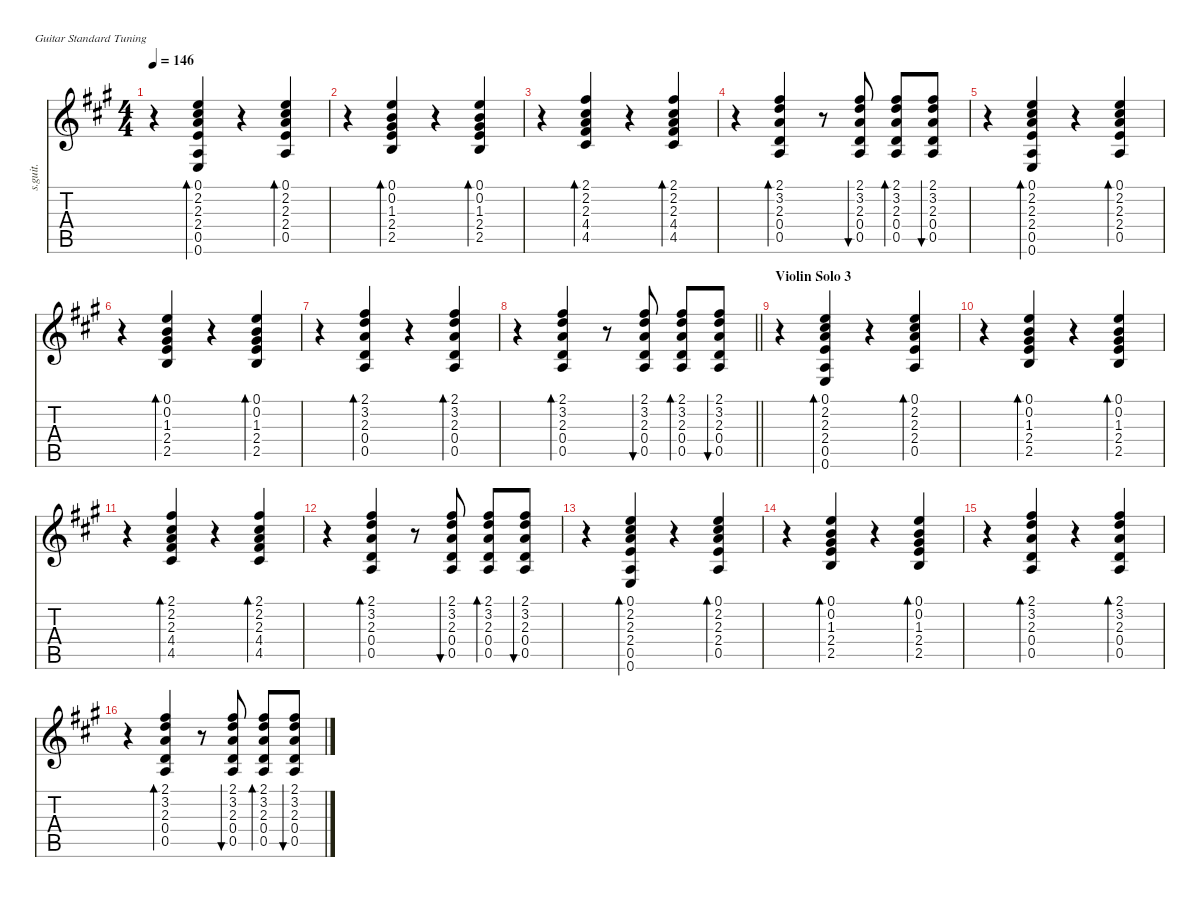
\defaultSystemsLayout 4
\hideDynamics
\bracketExtendMode nobrackets
\otherSystemsTrackNameOrientation horizontal
\track ("Guitar-hid" "s.guit.") {defaultSystemsLayout 4 instrument acousticguitarsteel}
\staff {score tabs}
\tuning (E4 B3 G3 D3 A2 E2)
\ts (4 4)
\tempo 146
\clef g2
\ks a
r.4{dy f beam Down} (0.1{acc forcenatural} 2.2{acc #} 2.3{acc forcenatural} 2.4{acc forcenatural} 0.5{acc forcenatural} 0.6{acc forcenatural}).4{bd 30 beam Up} r.4{beam Up} (0.1{acc forcenatural} 2.2{acc #} 2.3{acc forcenatural} 2.4{acc forcenatural} 0.5{acc forcenatural}).4{bd 30 beam Up} |
r.4{beam Down} (0.1{acc forcenatural} 0.2{acc forcenatural} 1.3{acc #} 2.4{acc forcenatural} 2.5{acc forcenatural}).4{bd 30 beam Up} r.4{beam Up} (0.1{acc forcenatural} 0.2{acc forcenatural} 1.3{acc #} 2.4{acc forcenatural} 2.5{acc forcenatural}).4{bd 30 beam Up} |
r.4{beam Down} (2.1{acc #} 2.2{acc #} 2.3{acc forcenatural} 4.4{acc #} 4.5{acc #}).4{bd 30 beam Up} r.4{beam Up} (2.1{acc #} 2.2{acc #} 2.3{acc forcenatural} 4.4{acc #} 4.5{acc #}).4{bd 30 beam Up} |
r.4{beam Down} (2.1{acc #} 3.2{acc forcenatural} 2.3{acc forcenatural} 0.4{acc forcenatural} 0.5{acc forcenatural}).4{bd 30 beam Up} r.8{beam Up} (2.1{acc #} 3.2{acc forcenatural} 2.3{acc forcenatural} 0.4{acc forcenatural} 0.5{acc forcenatural}).8{bu 30 beam Up} (2.1{acc #} 3.2{acc forcenatural} 2.3{acc forcenatural} 0.4{acc forcenatural} 0.5{acc forcenatural}).8{bd 30 beam Up} (2.1{acc #} 3.2{acc forcenatural} 2.3{acc forcenatural} 0.4{acc forcenatural} 0.5{acc forcenatural}).8{bu 30 beam Up} |
r.4{beam Down} (0.1{acc forcenatural} 2.2{acc #} 2.3{acc forcenatural} 2.4{acc forcenatural} 0.5{acc forcenatural} 0.6{acc forcenatural}).4{bd 30 beam Up} r.4{beam Up} (0.1{acc forcenatural} 2.2{acc #} 2.3{acc forcenatural} 2.4{acc forcenatural} 0.5{acc forcenatural}).4{bd 30 beam Up} |
r.4{beam Down} (0.1{acc forcenatural} 0.2{acc forcenatural} 1.3{acc #} 2.4{acc forcenatural} 2.5{acc forcenatural}).4{bd 30 beam Up} r.4{beam Up} (0.1{acc forcenatural} 0.2{acc forcenatural} 1.3{acc #} 2.4{acc forcenatural} 2.5{acc forcenatural}).4{bd 30 beam Up} |
r.4{beam Down} (2.1{acc #} 3.2{acc forcenatural} 2.3{acc forcenatural} 0.4{acc forcenatural} 0.5{acc forcenatural}).4{bd 30 beam Up} r.4{beam Up} (2.1{acc #} 3.2{acc forcenatural} 2.3{acc forcenatural} 0.4{acc forcenatural} 0.5{acc forcenatural}).4{bd 30 beam Up} |
\barLineRight lightlight
r.4{beam Down} (2.1{acc #} 3.2{acc forcenatural} 2.3{acc forcenatural} 0.4{acc forcenatural} 0.5{acc forcenatural}).4{bd 30 beam Up} r.8{beam Up} (2.1{acc #} 3.2{acc forcenatural} 2.3{acc forcenatural} 0.4{acc forcenatural} 0.5{acc forcenatural}).8{bu 30 beam Up} (2.1{acc #} 3.2{acc forcenatural} 2.3{acc forcenatural} 0.4{acc forcenatural} 0.5{acc forcenatural}).8{bd 30 beam Up} (2.1{acc #} 3.2{acc forcenatural} 2.3{acc forcenatural} 0.4{acc forcenatural} 0.5{acc forcenatural}).8{bu 30 beam Up} |
\section ("" "Violin Solo 3")
r.4{beam Down} (0.1{acc forcenatural} 2.2{acc #} 2.3{acc forcenatural} 2.4{acc forcenatural} 0.5{acc forcenatural} 0.6{acc forcenatural}).4{bd 30 beam Up} r.4{beam Up} (0.1{acc forcenatural} 2.2{acc #} 2.3{acc forcenatural} 2.4{acc forcenatural} 0.5{acc forcenatural}).4{bd 30 beam Up} |
r.4{beam Down} (0.1{acc forcenatural} 0.2{acc forcenatural} 1.3{acc #} 2.4{acc forcenatural} 2.5{acc forcenatural}).4{bd 30 beam Up} r.4{beam Up} (0.1{acc forcenatural} 0.2{acc forcenatural} 1.3{acc #} 2.4{acc forcenatural} 2.5{acc forcenatural}).4{bd 30 beam Up} |
r.4{beam Down} (2.1{acc #} 2.2{acc #} 2.3{acc forcenatural} 4.4{acc #} 4.5{acc #}).4{bd 30 beam Up} r.4{beam Up} (2.1{acc #} 2.2{acc #} 2.3{acc forcenatural} 4.4{acc #} 4.5{acc #}).4{bd 30 beam Up} |
r.4{beam Down} (2.1{acc #} 3.2{acc forcenatural} 2.3{acc forcenatural} 0.4{acc forcenatural} 0.5{acc forcenatural}).4{bd 30 beam Up} r.8{beam Up} (2.1{acc #} 3.2{acc forcenatural} 2.3{acc forcenatural} 0.4{acc forcenatural} 0.5{acc forcenatural}).8{bu 30 beam Up} (2.1{acc #} 3.2{acc forcenatural} 2.3{acc forcenatural} 0.4{acc forcenatural} 0.5{acc forcenatural}).8{bd 30 beam Up} (2.1{acc #} 3.2{acc forcenatural} 2.3{acc forcenatural} 0.4{acc forcenatural} 0.5{acc forcenatural}).8{bu 30 beam Up} |
r.4{beam Down} (0.1{acc forcenatural} 2.2{acc #} 2.3{acc forcenatural} 2.4{acc forcenatural} 0.5{acc forcenatural} 0.6{acc forcenatural}).4{bd 30 beam Up} r.4{beam Up} (0.1{acc forcenatural} 2.2{acc #} 2.3{acc forcenatural} 2.4{acc forcenatural} 0.5{acc forcenatural}).4{bd 30 beam Up} |
r.4{beam Down} (0.1{acc forcenatural} 0.2{acc forcenatural} 1.3{acc #} 2.4{acc forcenatural} 2.5{acc forcenatural}).4{bd 30 beam Up} r.4{beam Up} (0.1{acc forcenatural} 0.2{acc forcenatural} 1.3{acc #} 2.4{acc forcenatural} 2.5{acc forcenatural}).4{bd 30 beam Up} |
r.4{beam Down} (2.1{acc #} 3.2{acc forcenatural} 2.3{acc forcenatural} 0.4{acc forcenatural} 0.5{acc forcenatural}).4{bd 30 beam Up} r.4{beam Up} (2.1{acc #} 3.2{acc forcenatural} 2.3{acc forcenatural} 0.4{acc forcenatural} 0.5{acc forcenatural}).4{bd 30 beam Up} |
r.4{beam Down} (2.1{acc #} 3.2{acc forcenatural} 2.3{acc forcenatural} 0.4{acc forcenatural} 0.5{acc forcenatural}).4{bd 30 beam Up} r.8{beam Up} (2.1{acc #} 3.2{acc forcenatural} 2.3{acc forcenatural} 0.4{acc forcenatural} 0.5{acc forcenatural}).8{bu 30 beam Up} (2.1{acc #} 3.2{acc forcenatural} 2.3{acc forcenatural} 0.4{acc forcenatural} 0.5{acc forcenatural}).8{bd 30 beam Up} (2.1{acc #} 3.2{acc forcenatural} 2.3{acc forcenatural} 0.4{acc forcenatural} 0.5{acc forcenatural}).8{bu 30 beam Up}
